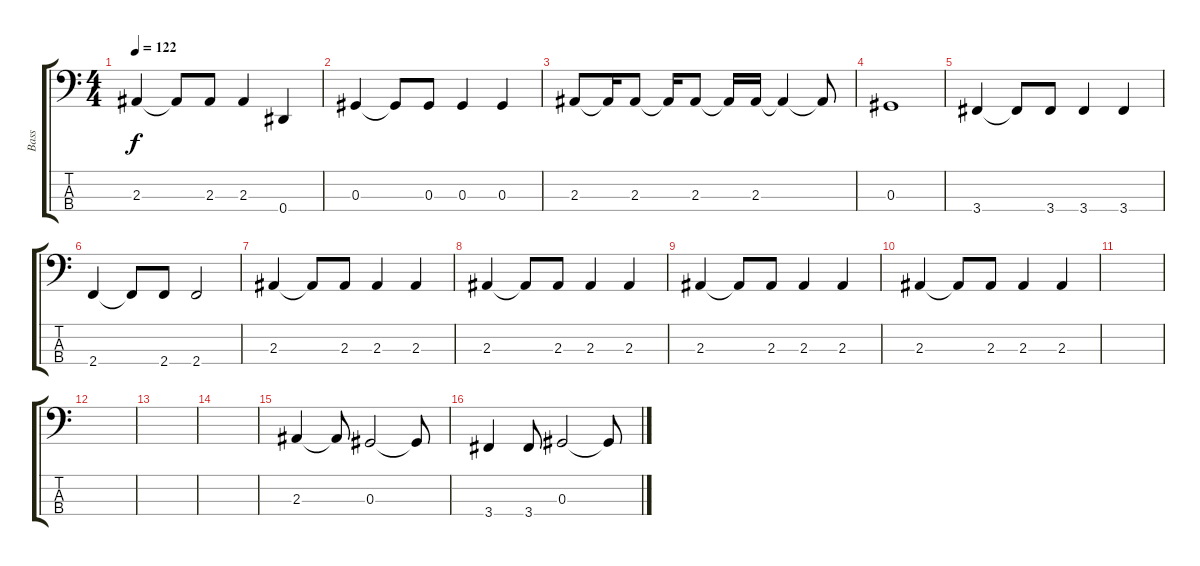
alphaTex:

\track ("Bass" "Bass") {instrument electricbassfinger}
\staff {score tabs}
\tuning (Gb2 Db2 Ab1 Eb1) {hide}
\ts (4 4)
\tempo 122
\clef f4
\ks c
2.3.4{dy f} 2.3{t}.8 2.3.8 2.3.4 0.4.4 |
0.3.4 0.3{t}.8 0.3.8 0.3.4 0.3.4 |
2.3.8 2.3{t}.16 2.3.8 2.3{t}.16 2.3.8 2.3{t}.16 2.3.16 2.3{t}.4 2.3{t}.8 |
0.3.1 |
3.4.4 3.4{t}.8 3.4.8 3.4.4 3.4.4 |
2.4.4 2.4{t}.8 2.4.8 2.4.2 |
2.3.4 2.3{t}.8 2.3.8 2.3.4 2.3.4 |
2.3.4 2.3{t}.8 2.3.8 2.3.4 2.3.4 |
2.3.4 2.3{t}.8 2.3.8 2.3.4 2.3.4 |
2.3.4 2.3{t}.8 2.3.8 2.3.4 2.3.4 |
|
|
|
|
2.3.4 2.3{t}.8 0.3.2 0.3{t}.8 |
3.4.4 3.4.8 0.3.2 0.3{t}.8
